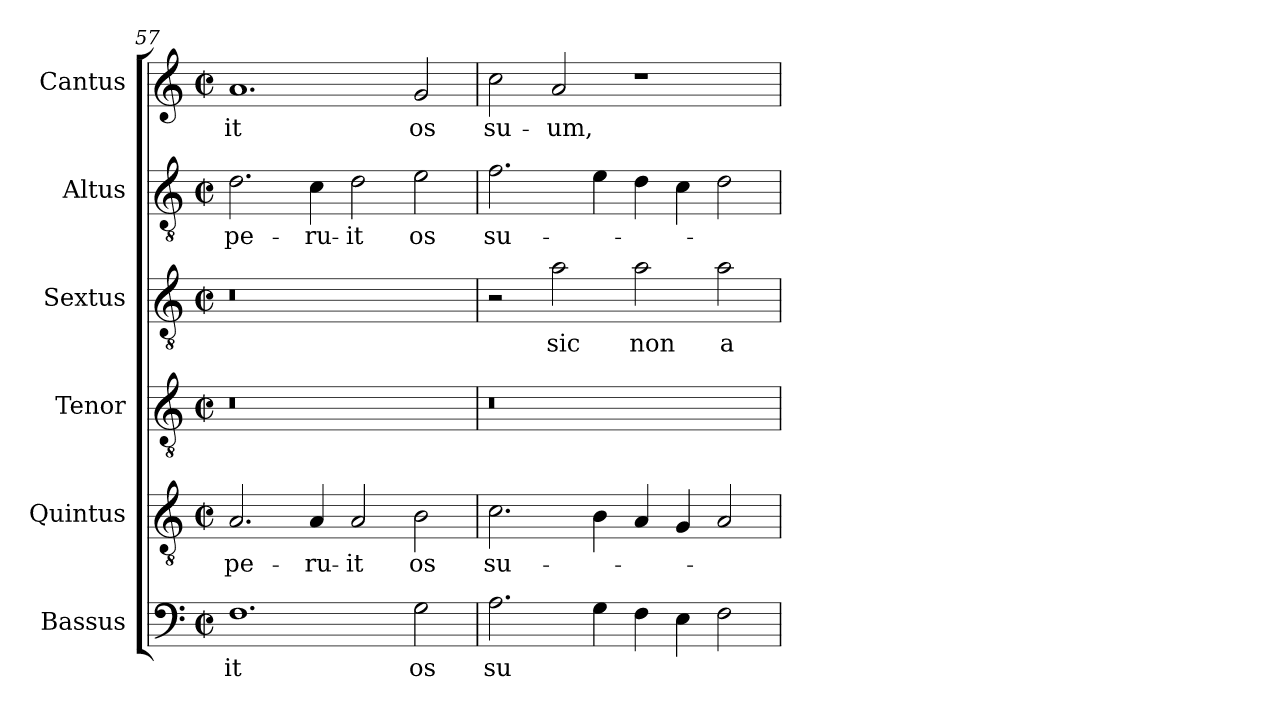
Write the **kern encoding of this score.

**kern	**text	**kern	**text	**kern	**kern	**text	**kern	**text	**kern	**text
*part6	*part6	*part5	*part5	*part4	*part3	*part3	*part2	*part2	*part1	*part1
*staff6	*staff6	*staff5	*staff5	*staff4	*staff3	*staff3	*staff2	*staff2	*staff1	*staff1
*I"Bassus	*	*I"Quintus	*	*I"Tenor	*I"Sextus	*	*I"Altus	*	*I"Cantus	*
*clefF4	*	*clefGv2	*	*clefGv2	*clefGv2	*	*clefGv2	*	*clefG2	*
*M2/2	*	*M2/2	*	*M2/2	*M2/2	*	*M2/2	*	*M2/2	*
*met(c|)	*	*met(c|)	*	*met(c|)	*met(c|)	*	*met(c|)	*	*met(c|)	*
=57	=57	=57	=57	=57	=57	=57	=57	=57	=57	=57
!	!LO:LY:b:cj	!	!LO:LY:b:cj	!	!	!	!	!LO:LY:b:cj	!	!LO:LY:b:cj
1.F	it	2.A/	-pe-	0r	0r	.	2.d\	-pe-	1.a	-it
!	!	!	!LO:LY:b:cj	!	!	!	!	!LO:LY:b:cj	!	!
.	.	4A/	-ru-	.	.	.	4c\	-ru-	.	.
!	!	!	!LO:LY:b:cj	!	!	!	!	!LO:LY:b:cj	!	!
.	.	2A/	-it	.	.	.	2d\	-it	.	.
!	!LO:LY:b:cj	!	!LO:LY:b:cj	!	!	!	!	!LO:LY:b:cj	!	!LO:LY:b:cj
2G\	os	2B\	os	.	.	.	2e\	os	2g/	os
=58	=58	=58	=58	=58	=58	=58	=58	=58	=58	=58
!	!LO:LY:b:cj	!	!LO:LY:b:cj	!	!	!	!	!LO:LY:b:cj	!	!LO:LY:b:cj
2.A\	su	2.c\	su-	0r	2r	.	2.f\	su-	2cc\	su-
!	!	!	!	!	!	!LO:LY:b:cj	!	!	!	!LO:LY:b:cj
.	.	.	.	.	2a\	sic	.	.	2a/	-um,
4G\	.	4B\	.	.	.	.	4e\	.	.	.
!	!	!	!	!	!	!LO:LY:b:cj	!	!	!	!
4F\	.	4A/	.	.	2a\	non	4d\	.	1r	.
4E\	.	4G/	.	.	.	.	4c\	.	.	.
!	!	!	!	!	!	!LO:LY:b:cj	!	!	!	!
2F\	.	2A/	.	.	2a\	a-	2d\	.	.	.
=	=	=	=	=	=	=	=	=	=	=
*-	*-	*-	*-	*-	*-	*-	*-	*-	*-	*-
